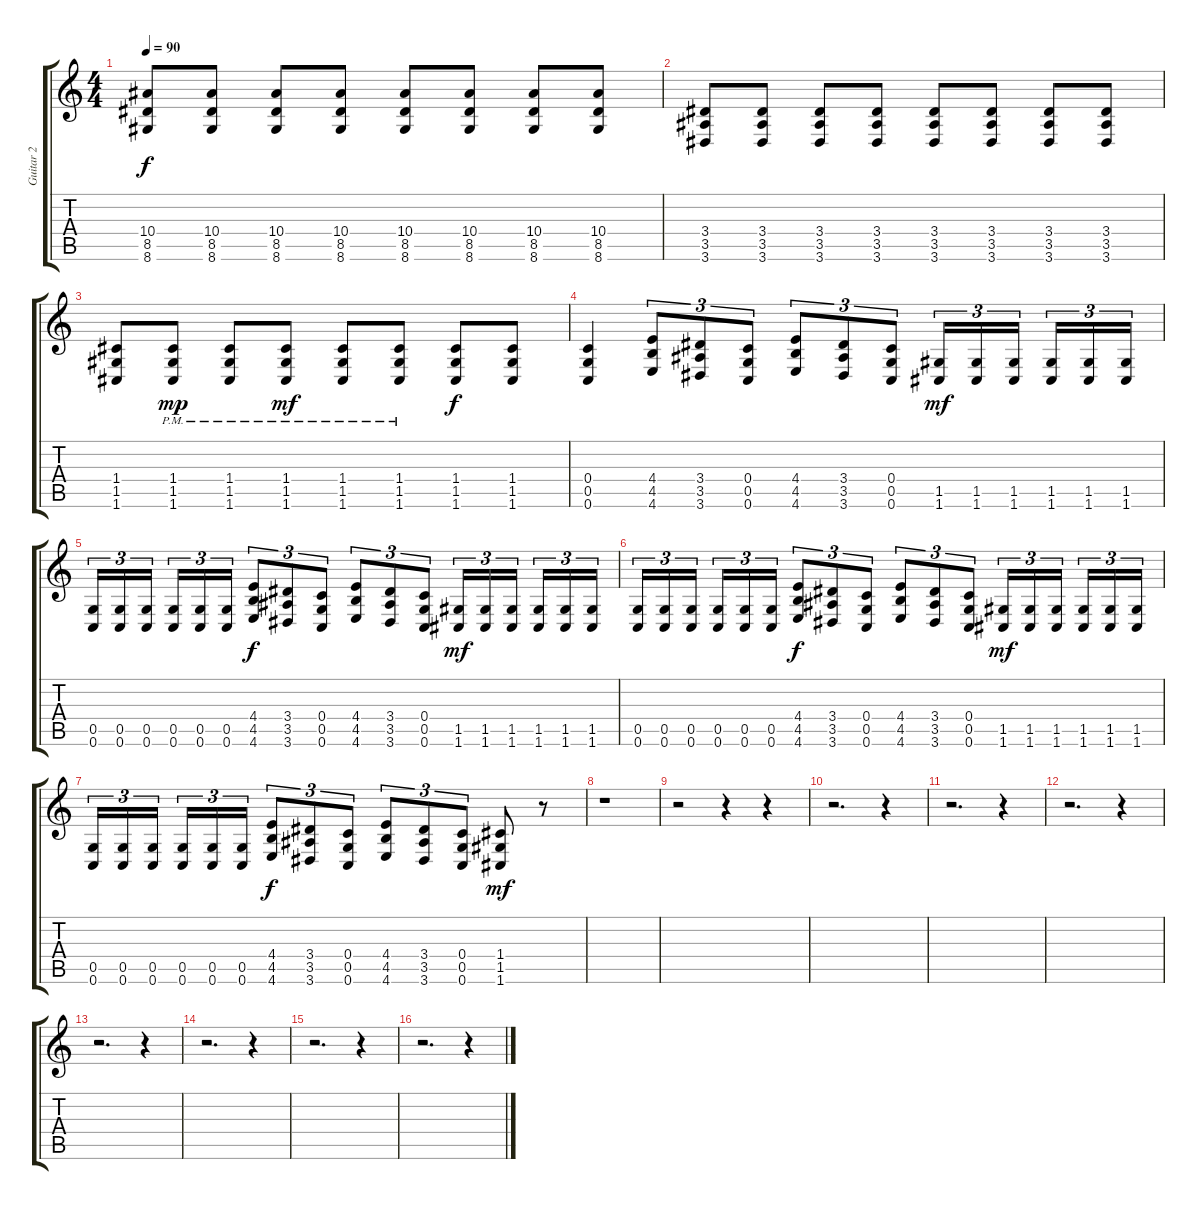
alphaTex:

\track ("Guitar 2" "Guitar 2") {instrument overdrivenguitar}
\staff {score tabs}
\tuning (D4 A3 F3 C3 G2 C2) {hide}
\ts (4 4)
\tempo 90
\clef g2
\ks c
(10.4 8.5 8.6).8{dy f} (10.4 8.5 8.6).8 (10.4 8.5 8.6).8 (10.4 8.5 8.6).8 (10.4 8.5 8.6).8 (10.4 8.5 8.6).8 (10.4 8.5 8.6).8 (10.4 8.5 8.6).8 |
(3.4 3.5 3.6).8 (3.4 3.5 3.6).8 (3.4 3.5 3.6).8 (3.4 3.5 3.6).8 (3.4 3.5 3.6).8 (3.4 3.5 3.6).8 (3.4 3.5 3.6).8 (3.4 3.5 3.6).8 |
(1.4 1.5 1.6).8 (1.4{pm} 1.5{pm} 1.6{pm}).8{dy mp} (1.4{pm} 1.5{pm} 1.6{pm}).8 (1.4{pm} 1.5{pm} 1.6{pm}).8{dy mf} (1.4 1.5{pm} 1.6{pm}).8 (1.4 1.5 1.6{pm}).8 (1.4 1.5 1.6).8{dy f} (1.4 1.5 1.6).8 |
(0.4 0.5 0.6).4 (4.4 4.5 4.6).8{tu (3 2)} (3.4 3.5 3.6).8{tu (3 2)} (0.4 0.5 0.6).8{tu (3 2)} (4.4 4.5 4.6).8{tu (3 2)} (3.4 3.5 3.6).8{tu (3 2)} (0.4 0.5 0.6).8{tu (3 2)} (1.5 1.6).16{tu (3 2) dy mf} (1.5 1.6).16{tu (3 2)} (1.5 1.6).16{tu (3 2)} (1.5 1.6).16{tu (3 2)} (1.5 1.6).16{tu (3 2)} (1.5 1.6).16{tu (3 2)} |
(0.5 0.6).16{tu (3 2)} (0.5 0.6).16{tu (3 2)} (0.5 0.6).16{tu (3 2)} (0.5 0.6).16{tu (3 2)} (0.5 0.6).16{tu (3 2)} (0.5 0.6).16{tu (3 2)} (4.4 4.5 4.6).8{tu (3 2) dy f} (3.4 3.5 3.6).8{tu (3 2)} (0.4 0.5 0.6).8{tu (3 2)} (4.4 4.5 4.6).8{tu (3 2)} (3.4 3.5 3.6).8{tu (3 2)} (0.4 0.5 0.6).8{tu (3 2)} (1.5 1.6).16{tu (3 2) dy mf} (1.5 1.6).16{tu (3 2)} (1.5 1.6).16{tu (3 2)} (1.5 1.6).16{tu (3 2)} (1.5 1.6).16{tu (3 2)} (1.5 1.6).16{tu (3 2)} |
(0.5 0.6).16{tu (3 2)} (0.5 0.6).16{tu (3 2)} (0.5 0.6).16{tu (3 2)} (0.5 0.6).16{tu (3 2)} (0.5 0.6).16{tu (3 2)} (0.5 0.6).16{tu (3 2)} (4.4 4.5 4.6).8{tu (3 2) dy f} (3.4 3.5 3.6).8{tu (3 2)} (0.4 0.5 0.6).8{tu (3 2)} (4.4 4.5 4.6).8{tu (3 2)} (3.4 3.5 3.6).8{tu (3 2)} (0.4 0.5 0.6).8{tu (3 2)} (1.5 1.6).16{tu (3 2) dy mf} (1.5 1.6).16{tu (3 2)} (1.5 1.6).16{tu (3 2)} (1.5 1.6).16{tu (3 2)} (1.5 1.6).16{tu (3 2)} (1.5 1.6).16{tu (3 2)} |
(0.5 0.6).16{tu (3 2)} (0.5 0.6).16{tu (3 2)} (0.5 0.6).16{tu (3 2)} (0.5 0.6).16{tu (3 2)} (0.5 0.6).16{tu (3 2)} (0.5 0.6).16{tu (3 2)} (4.4 4.5 4.6).8{tu (3 2) dy f} (3.4 3.5 3.6).8{tu (3 2)} (0.4 0.5 0.6).8{tu (3 2)} (4.4 4.5 4.6).8{tu (3 2)} (3.4 3.5 3.6).8{tu (3 2)} (0.4 0.5 0.6).8{tu (3 2)} (1.4 1.5 1.6).8{dy mf} r.8 |
r.1 |
r.2 r.4 r.4 |
r.2{d} r.4 |
r.2{d} r.4 |
r.2{d} r.4 |
r.2{d} r.4 |
r.2{d} r.4 |
r.2{d} r.4 |
r.2{d} r.4
